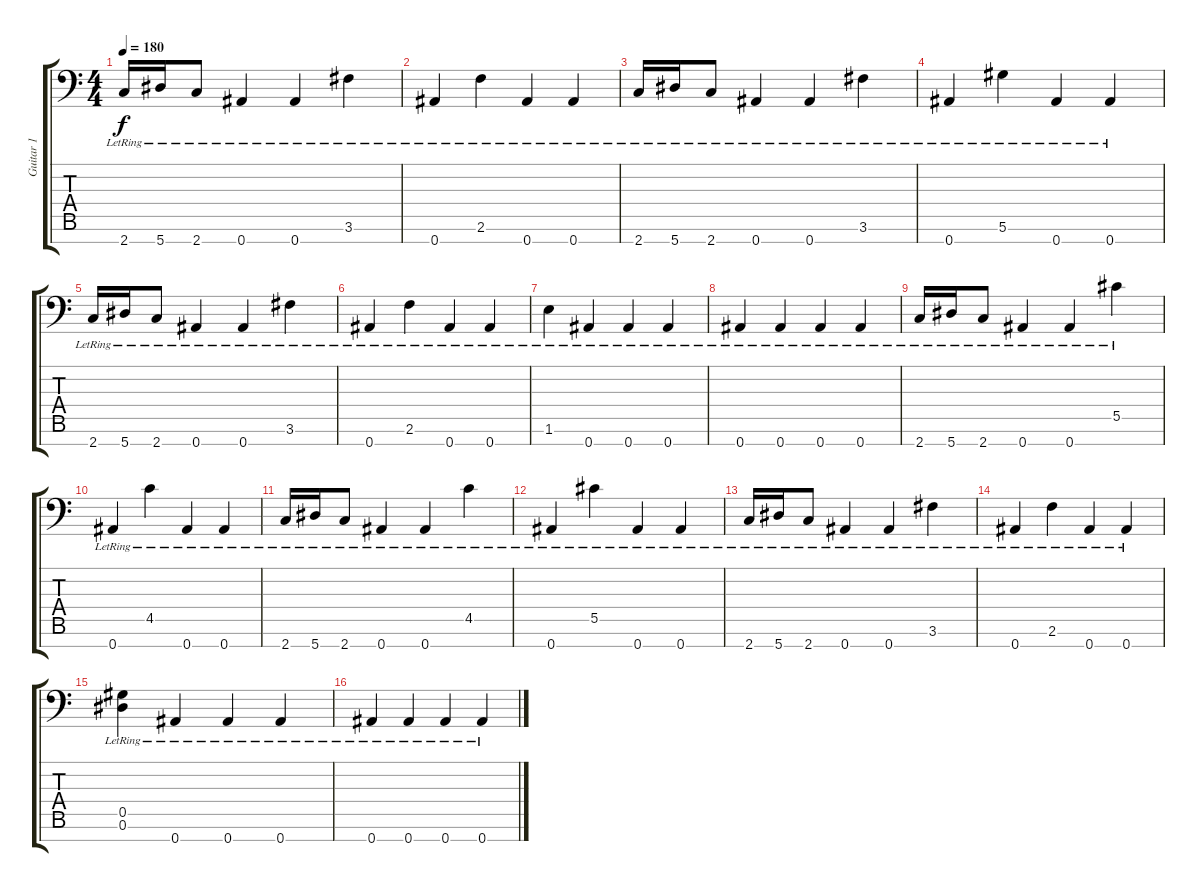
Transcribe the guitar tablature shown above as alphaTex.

\track ("Guitar 1" "Guitar 1") {instrument acousticguitarsteel}
\staff {score tabs}
\tuning (Eb4 Bb3 Gb3 Db3 Ab2 Eb2 Bb1) {hide}
\ts (4 4)
\tempo 180
\clef f4
\ks c
2.7{lr}.16{dy f} 5.7{lr}.16 2.7{lr}.8 0.7{lr}.4 0.7{lr}.4 3.6{lr}.4 |
0.7{lr}.4 2.6{lr}.4 0.7{lr}.4 0.7{lr}.4 |
2.7{lr}.16 5.7{lr}.16 2.7{lr}.8 0.7{lr}.4 0.7{lr}.4 3.6{lr}.4 |
0.7{lr}.4 5.6{lr}.4 0.7{lr}.4 0.7{lr}.4 |
2.7{lr}.16 5.7{lr}.16 2.7{lr}.8 0.7{lr}.4 0.7{lr}.4 3.6{lr}.4 |
0.7{lr}.4 2.6{lr}.4 0.7{lr}.4 0.7{lr}.4 |
1.6{lr}.4 0.7{lr}.4 0.7{lr}.4 0.7{lr}.4 |
0.7{lr}.4 0.7{lr}.4 0.7{lr}.4 0.7{lr}.4 |
2.7{lr}.16 5.7{lr}.16 2.7{lr}.8 0.7{lr}.4 0.7{lr}.4 5.5{lr}.4 |
0.7{lr}.4 4.5{lr}.4 0.7{lr}.4 0.7{lr}.4 |
2.7{lr}.16 5.7{lr}.16 2.7{lr}.8 0.7{lr}.4 0.7{lr}.4 4.5{lr}.4 |
0.7{lr}.4 5.5{lr}.4 0.7{lr}.4 0.7{lr}.4 |
2.7{lr}.16 5.7{lr}.16 2.7{lr}.8 0.7{lr}.4 0.7{lr}.4 3.6{lr}.4 |
0.7{lr}.4 2.6{lr}.4 0.7{lr}.4 0.7{lr}.4 |
(0.5{lr} 0.6{lr}).4 0.7{lr}.4 0.7{lr}.4 0.7{lr}.4 |
0.7{lr}.4 0.7{lr}.4 0.7{lr}.4 0.7{lr}.4
